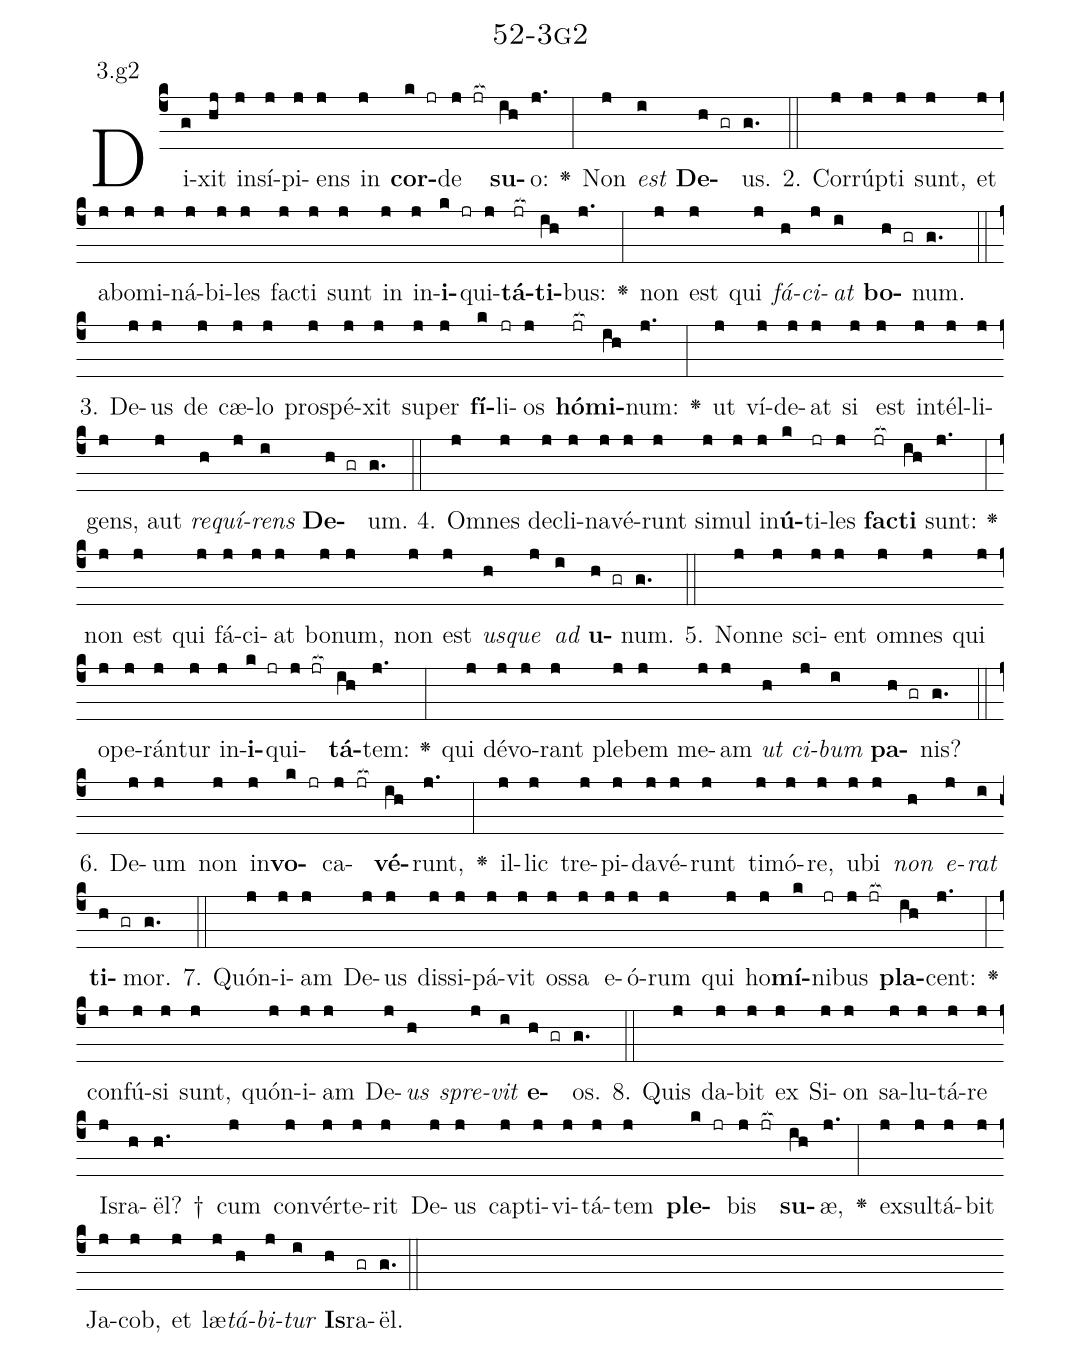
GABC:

name: 52-3g2;
annotation: 3.g2;
%%
(c4)Di(g)xit(hj) in(j)sí(j)pi(j)ens(j) in(j) <b>cor</b>(k jr)de(j jr[ocb:1{]) <b>su</b>(ih[ocb:0}])o:(j.) <v>\greheightstar</v>(:) Non(j) <i>est</i>(i) <b>De</b>(h gr)us.(g.) (::)
2. Cor(j)rúp(j)ti(j) sunt,(j) et(j) ab(j)o(j)mi(j)ná(j)bi(j)les(j) fac(j)ti(j) sunt(j) in(j) in(j)<b>i</b>(k jr)qui(j)<b>tá</b>(jr[ocb:1{])<b>ti</b>(ih[ocb:0}])bus:(j.) <v>\greheightstar</v>(:) non(j) est(j) qui(j) <i>fá</i>(h)<i>ci</i>(j)<i>at</i>(i) <b>bo</b>(h gr)num.(g.) (::)
3. De(j)us(j) de(j) cæ(j)lo(j) pro(j)spé(j)xit(j) su(j)per(j) <b>fí</b>(k)li(jr)os(j) <b>hó</b>(jr[ocb:1{])<b>mi</b>(ih[ocb:0}])num:(j.) <v>\greheightstar</v>(:) ut(j) ví(j)de(j)at(j) si(j) est(j) in(j)tél(j)li(j)gens,(j) aut(j) <i>re</i>(h)<i>quí</i>(j)<i>rens</i>(i) <b>De</b>(h gr)um.(g.) (::)
4. Om(j)nes(j) de(j)cli(j)na(j)vé(j)runt(j) si(j)mul(j) in(j)<b>ú</b>(k)ti(jr)les(j) <b>fac</b>(jr[ocb:1{])<b>ti</b>(ih[ocb:0}]) sunt:(j.) <v>\greheightstar</v>(:) non(j) est(j) qui(j) fá(j)ci(j)at(j) bo(j)num,(j) non(j) est(j) <i>us</i>(h)<i>que</i>(j) <i>ad</i>(i) <b>u</b>(h gr)num.(g.) (::)
5. Non(j)ne(j) sci(j)ent(j) om(j)nes(j) qui(j) o(j)pe(j)rán(j)tur(j) in(j)<b>i</b>(k jr)qui(j jr[ocb:1{])<b>tá</b>(ih[ocb:0}])tem:(j.) <v>\greheightstar</v>(:) qui(j) dé(j)vo(j)rant(j) ple(j)bem(j) me(j)am(j) <i>ut</i>(h) <i>ci</i>(j)<i>bum</i>(i) <b>pa</b>(h gr)nis?(g.) (::)
6. De(j)um(j) non(j) in(j)<b>vo</b>(k jr)ca(j jr[ocb:1{])<b>vé</b>(ih[ocb:0}])runt,(j.) <v>\greheightstar</v>(:) il(j)lic(j) tre(j)pi(j)da(j)vé(j)runt(j) ti(j)mó(j)re,(j) u(j)bi(j) <i>non</i>(h) <i>e</i>(j)<i>rat</i>(i) <b>ti</b>(h gr)mor.(g.) (::)
7. Quón(j)i(j)am(j) De(j)us(j) dis(j)si(j)pá(j)vit(j) os(j)sa(j) e(j)ó(j)rum(j) qui(j) ho(j)<b>mí</b>(k)ni(jr)bus(j jr[ocb:1{]) <b>pla</b>(ih[ocb:0}])cent:(j.) <v>\greheightstar</v>(:) con(j)fú(j)si(j) sunt,(j) quón(j)i(j)am(j) De(j)<i>us</i>(h) <i>spre</i>(j)<i>vit</i>(i) <b>e</b>(h gr)os.(g.) (::)
8. Quis(j) da(j)bit(j) ex(j) Si(j)on(j) sa(j)lu(j)tá(j)re(j) Is(j)ra(h)ël? †(h.) cum(j) con(j)vér(j)te(j)rit(j) De(j)us(j) cap(j)ti(j)vi(j)tá(j)tem(j) <b>ple</b>(k jr)bis(j jr[ocb:1{]) <b>su</b>(ih[ocb:0}])æ,(j.) <v>\greheightstar</v>(:) ex(j)sul(j)tá(j)bit(j) Ja(j)cob,(j) et(j) læ(j)<i>tá</i>(h)<i>bi</i>(j)<i>tur</i>(i) <b>Is</b>(h)ra(gr)ël.(g.) (::)
